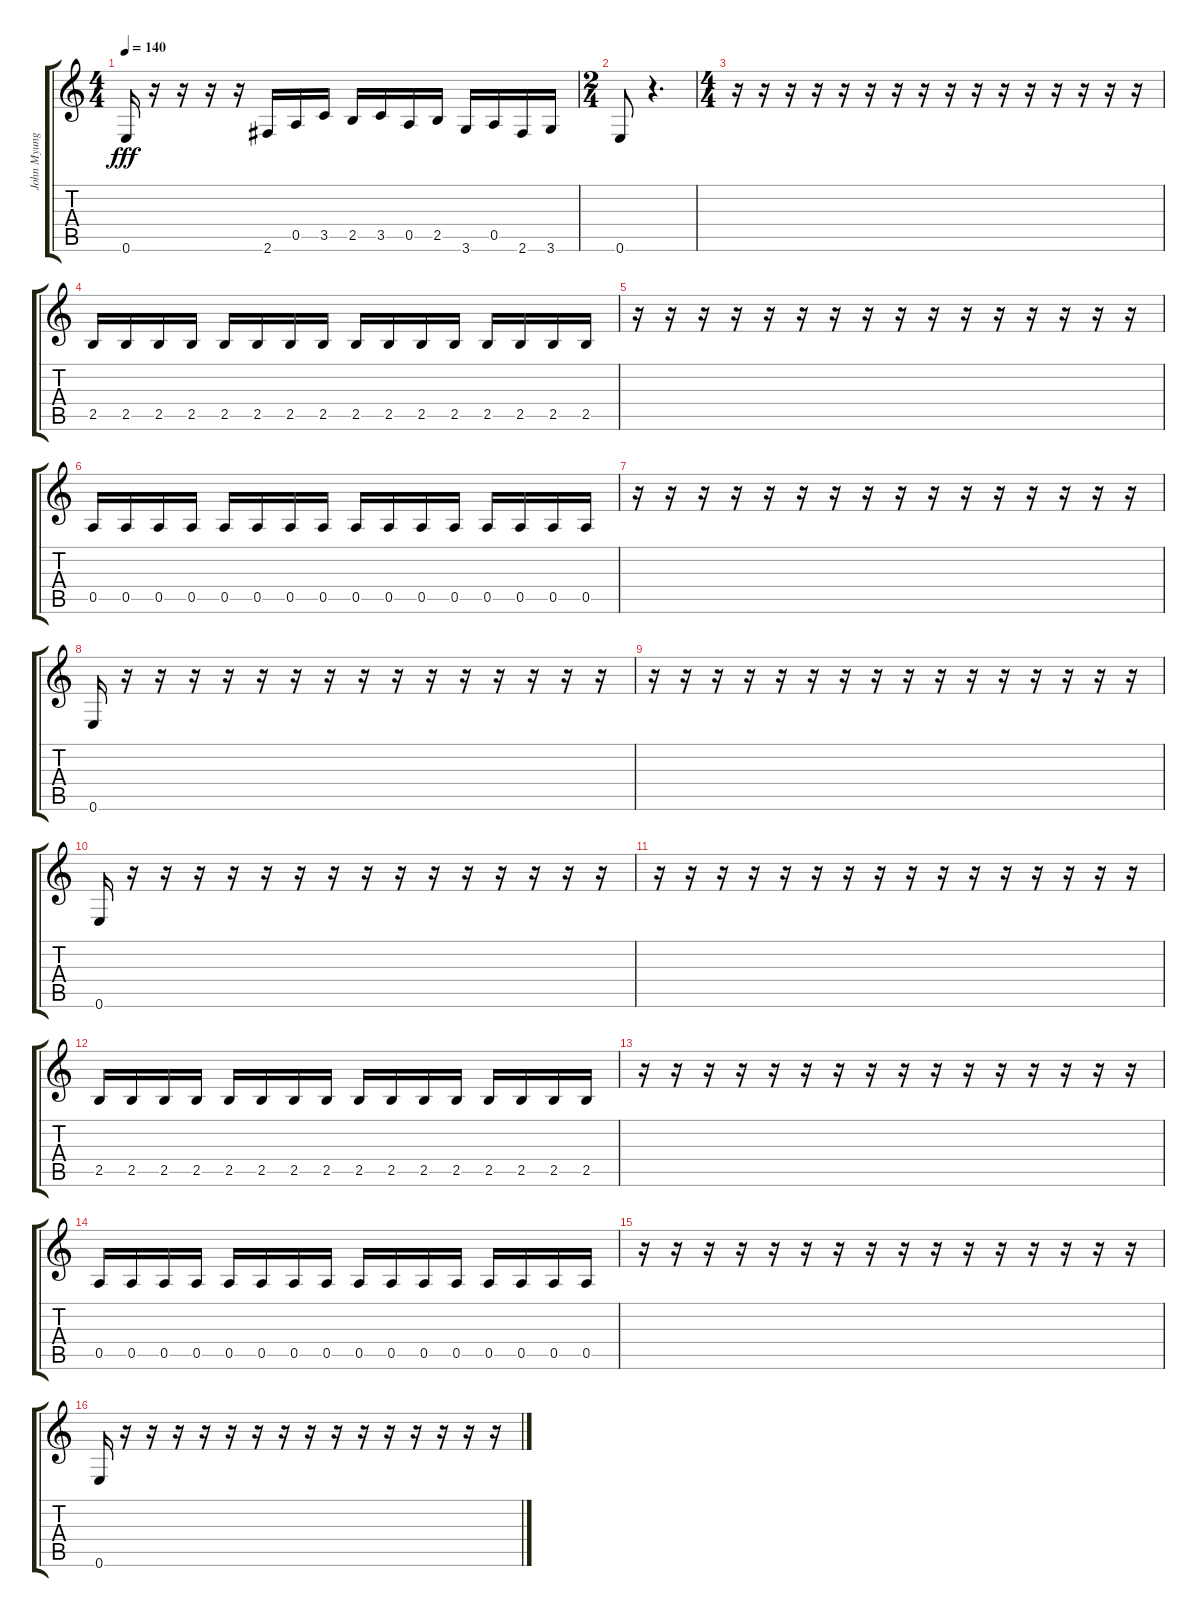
\track ("John Myung" "John Myung") {instrument electricbassfinger}
\staff {score tabs}
\tuning (E4 B3 G3 D3 A2 E2) {hide}
\ts (4 4)
\tempo 140
\clef g2
\ks c
0.6.16{dy fff} r.16 r.16 r.16 r.16 2.6.16 0.5.16 3.5.16 2.5.16 3.5.16 0.5.16 2.5.16 3.6.16 0.5.16 2.6.16 3.6.16 |
\ts (2 4)
0.6.8 r.4{d} |
\ts (4 4)
r.16 r.16 r.16 r.16 r.16 r.16 r.16 r.16 r.16 r.16 r.16 r.16 r.16 r.16 r.16 r.16 |
2.5.16 2.5.16 2.5.16 2.5.16 2.5.16 2.5.16 2.5.16 2.5.16 2.5.16 2.5.16 2.5.16 2.5.16 2.5.16 2.5.16 2.5.16 2.5.16 |
r.16 r.16 r.16 r.16 r.16 r.16 r.16 r.16 r.16 r.16 r.16 r.16 r.16 r.16 r.16 r.16 |
0.5.16 0.5.16 0.5.16 0.5.16 0.5.16 0.5.16 0.5.16 0.5.16 0.5.16 0.5.16 0.5.16 0.5.16 0.5.16 0.5.16 0.5.16 0.5.16 |
r.16 r.16 r.16 r.16 r.16 r.16 r.16 r.16 r.16 r.16 r.16 r.16 r.16 r.16 r.16 r.16 |
0.6.16 r.16 r.16 r.16 r.16 r.16 r.16 r.16 r.16 r.16 r.16 r.16 r.16 r.16 r.16 r.16 |
r.16 r.16 r.16 r.16 r.16 r.16 r.16 r.16 r.16 r.16 r.16 r.16 r.16 r.16 r.16 r.16 |
0.6.16 r.16 r.16 r.16 r.16 r.16 r.16 r.16 r.16 r.16 r.16 r.16 r.16 r.16 r.16 r.16 |
r.16 r.16 r.16 r.16 r.16 r.16 r.16 r.16 r.16 r.16 r.16 r.16 r.16 r.16 r.16 r.16 |
2.5.16 2.5.16 2.5.16 2.5.16 2.5.16 2.5.16 2.5.16 2.5.16 2.5.16 2.5.16 2.5.16 2.5.16 2.5.16 2.5.16 2.5.16 2.5.16 |
r.16 r.16 r.16 r.16 r.16 r.16 r.16 r.16 r.16 r.16 r.16 r.16 r.16 r.16 r.16 r.16 |
0.5.16 0.5.16 0.5.16 0.5.16 0.5.16 0.5.16 0.5.16 0.5.16 0.5.16 0.5.16 0.5.16 0.5.16 0.5.16 0.5.16 0.5.16 0.5.16 |
r.16 r.16 r.16 r.16 r.16 r.16 r.16 r.16 r.16 r.16 r.16 r.16 r.16 r.16 r.16 r.16 |
0.6.16 r.16 r.16 r.16 r.16 r.16 r.16 r.16 r.16 r.16 r.16 r.16 r.16 r.16 r.16 r.16
